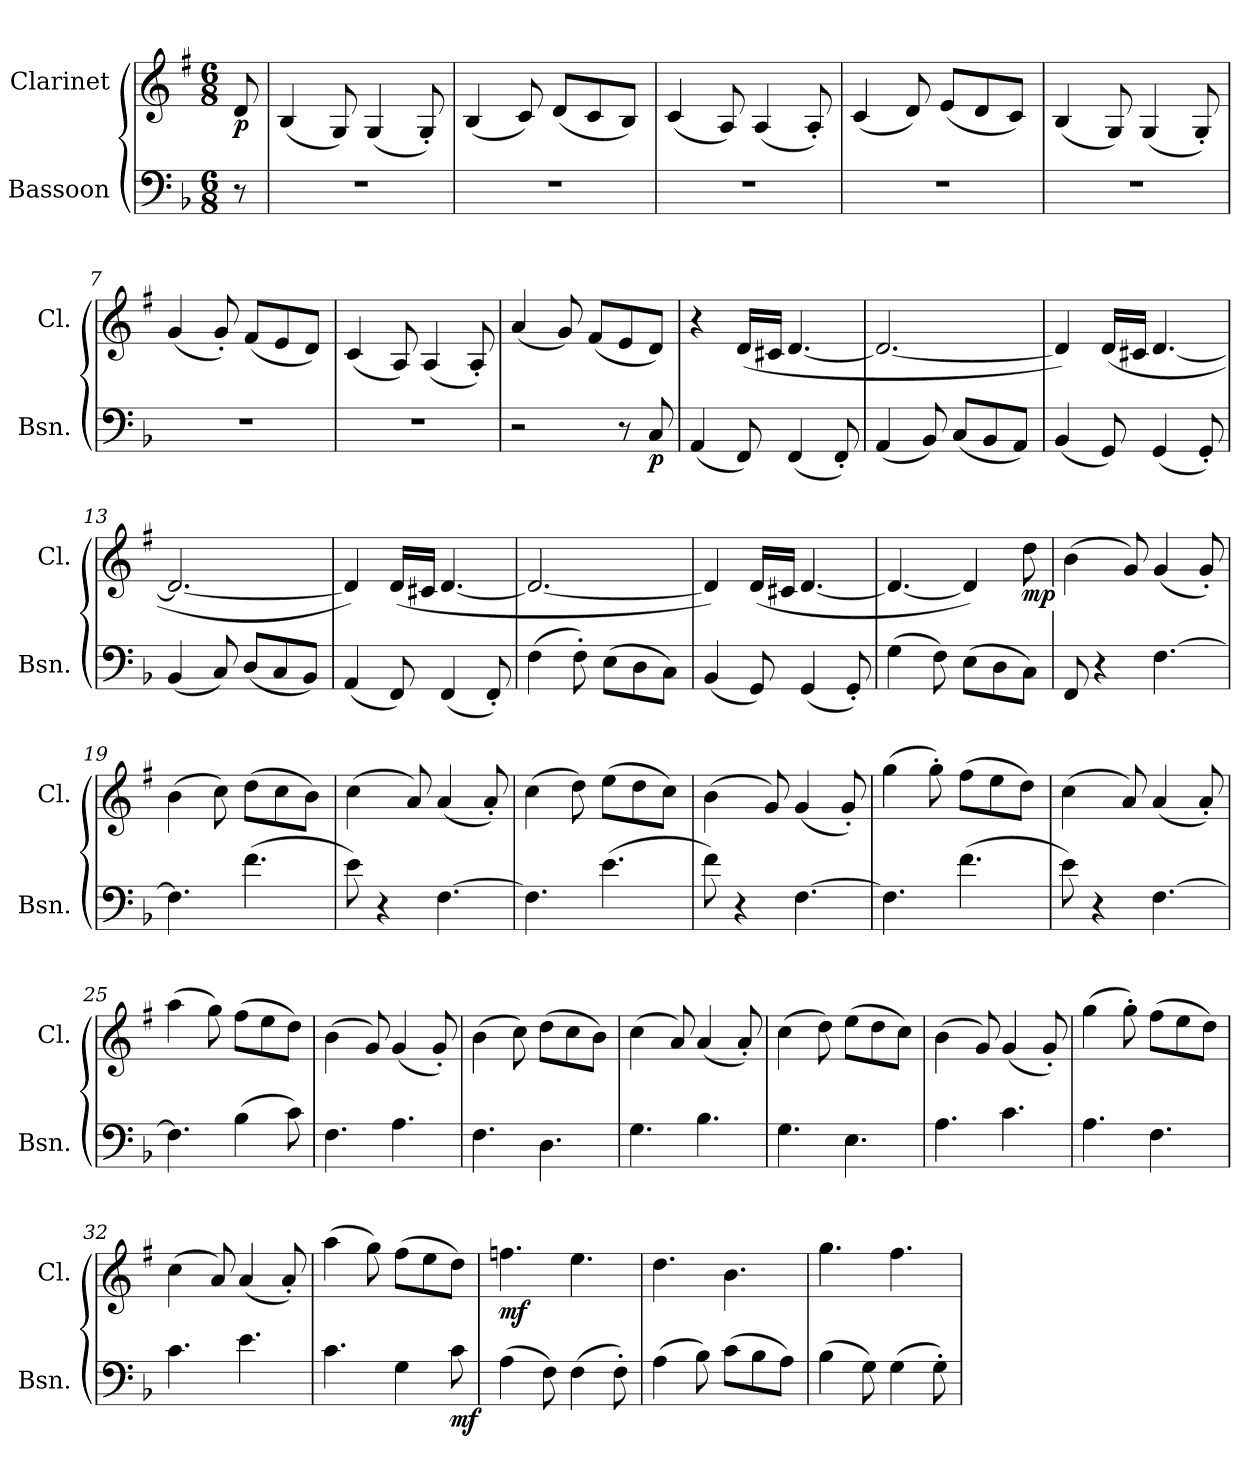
**kern	**dynam	**kern	**dynam
*part2	*part2	*part1	*part1
*staff2	*staff2	*staff1	*staff1
*I"Bassoon	*	*I"Clarinet	*
*I'Bsn.	*	*I'Cl.	*
*clefF4	*	*clefG2	*
*	*	*ITrd1c2	*
*k[b-]	*	*k[b-]	*
*M6/8	*	*M6/8	*
*MM180	*	*MM180	*
=1	=1	=1	=1
!	!	!	!LO:DY:b
8r	.	8c/	p
=2	=2	=2	=2
2.r	.	(<4A/	.
.	.	8F/)	.
.	.	(<4F/	.
.	.	8F'/)	.
=3	=3	=3	=3
2.r	.	(<4A/	.
.	.	8B-/)	.
.	.	(<8c/L	.
.	.	8B-/	.
.	.	8A/J)	.
=4	=4	=4	=4
2.r	.	(<4B-/	.
.	.	8G/)	.
.	.	(<4G/	.
.	.	8G'/)	.
=5	=5	=5	=5
2.r	.	(<4B-/	.
.	.	8c/)	.
.	.	(<8d/L	.
.	.	8c/	.
.	.	8B-/J)	.
=6	=6	=6	=6
2.r	.	(<4A/	.
.	.	8F/)	.
.	.	(<4F/	.
.	.	8F'/)	.
=7	=7	=7	=7
2.r	.	(<4f/	.
.	.	8f'/)	.
.	.	(<8e/L	.
.	.	8d/	.
.	.	8c/J)	.
!!LO:LB:g=z
=8	=8	=8	=8
2.r	.	(<4B-/	.
.	.	8G/)	.
.	.	(<4G/	.
.	.	8G'/)	.
=9	=9	=9	=9
2r	.	(<4g/	.
.	.	8f/)	.
.	.	(<8e/L	.
8r	.	8d/	.
!	!LO:DY:b	!	!
8C/	p	8c/J)	.
=10	=10	=10	=10
(<4AA/	.	4r	.
8FF/)	.	(>16c/LL	.
.	.	16Bn/JJ	.
(<4FF/	.	[4.c/	.
8FF'/)	.	.	.
=11	=11	=11	=11
(<4AA/	.	2.c/_	.
8BB-/)	.	.	.
(<8C/L	.	.	.
8BB-/	.	.	.
8AA/J)	.	.	.
=12	=12	=12	=12
(<4BB-/	.	4c/])	.
8GG/)	.	(>16c/LL	.
.	.	16Bn/JJ	.
(<4GG/	.	[4.c/	.
8GG'/)	.	.	.
=13	=13	=13	=13
(<4BB-/	.	2.c/_	.
8C/)	.	.	.
(<8D/L	.	.	.
8C/	.	.	.
8BB-/J)	.	.	.
=14	=14	=14	=14
(<4AA/	.	4c/])	.
8FF/)	.	(>16c/LL	.
.	.	16Bn/JJ	.
(<4FF/	.	[4.c/	.
8FF'/)	.	.	.
!!LO:LB:g=z
=15	=15	=15	=15
(>4F\	.	2.c/_	.
8F'\)	.	.	.
(>8E\L	.	.	.
8D\	.	.	.
8C\J)	.	.	.
=16	=16	=16	=16
(<4BB-/	.	4c/])	.
8GG/)	.	(>16c/LL	.
.	.	16Bn/JJ	.
(<4GG/	.	[4.c/	.
8GG'/)	.	.	.
=17	=17	=17	=17
(>4G\	.	4.c/_	.
8F\)	.	.	.
(>8E\L	.	4c/])	.
8D\	.	.	.
!	!	!	!LO:DY:b
8C\J)	.	8cc\	mp
=18	=18	=18	=18
8FF/	.	(>4a\	.
4r	.	.	.
.	.	8f/)	.
[4.F\	.	(<4f/	.
.	.	8f'/)	.
=19	=19	=19	=19
4.F\]	.	(>4a\	.
.	.	8b-\)	.
(>4.f\	.	(>8cc\L	.
.	.	8b-\	.
.	.	8a\J)	.
=20	=20	=20	=20
8e\)	.	(>4b-\	.
4r	.	.	.
.	.	8g/)	.
[4.F\	.	(<4g/	.
.	.	8g'/)	.
=21	=21	=21	=21
4.F\]	.	(>4b-\	.
.	.	8cc\)	.
(>4.e\	.	(>8dd\L	.
.	.	8cc\	.
.	.	8b-\J)	.
!!LO:LB:g=z
=22	=22	=22	=22
8f\)	.	(>4a\	.
4r	.	.	.
.	.	8f/)	.
[4.F\	.	(<4f/	.
.	.	8f'/)	.
=23	=23	=23	=23
4.F\]	.	(>4ff\	.
.	.	8ff'\)	.
(>4.f\	.	(>8ee\L	.
.	.	8dd\	.
.	.	8cc\J)	.
=24	=24	=24	=24
8e\)	.	(>4b-\	.
4r	.	.	.
.	.	8g/)	.
[4.F\	.	(<4g/	.
.	.	8g'/)	.
=25	=25	=25	=25
4.F\]	.	(>4gg\	.
.	.	8ff\)	.
(>4B-\	.	(>8ee\L	.
.	.	8dd\	.
8c\)	.	8cc\J)	.
=26	=26	=26	=26
4.F\	.	(>4a\	.
.	.	8f/)	.
4.A\	.	(<4f/	.
.	.	8f'/)	.
=27	=27	=27	=27
4.F\	.	(>4a\	.
.	.	8b-\)	.
4.D\	.	(>8cc\L	.
.	.	8b-\	.
.	.	8a\J)	.
=28	=28	=28	=28
4.G\	.	(>4b-\	.
.	.	8g/)	.
4.B-\	.	(<4g/	.
.	.	8g'/)	.
=29	=29	=29	=29
4.G\	.	(>4b-\	.
.	.	8cc\)	.
4.E\	.	(>8dd\L	.
.	.	8cc\	.
.	.	8b-\J)	.
!!LO:LB:g=z
=30	=30	=30	=30
4.A\	.	(>4a\	.
.	.	8f/)	.
4.c\	.	(<4f/	.
.	.	8f'/)	.
=31	=31	=31	=31
4.A\	.	(>4ff\	.
.	.	8ff'\)	.
4.F\	.	(>8ee\L	.
.	.	8dd\	.
.	.	8cc\J)	.
=32	=32	=32	=32
4.c\	.	(>4b-\	.
.	.	8g/)	.
4.e\	.	(<4g/	.
.	.	8g'/)	.
=33	=33	=33	=33
4.c\	.	(>4gg\	.
.	.	8ff\)	.
4G\	.	(>8ee\L	.
.	.	8dd\	.
!	!LO:DY:b	!	!
8c\	mf	8cc\J)	.
=34	=34	=34	=34
!	!	!	!LO:DY:b
(>4A\	.	4.ee-X\	mf
8F\)	.	.	.
(>4F\	.	4.dd\	.
8F'\)	.	.	.
=35	=35	=35	=35
(>4A\	.	4.cc\	.
8B-\)	.	.	.
(>8c\L	.	4.a\	.
8B-\	.	.	.
8A\J)	.	.	.
=36	=36	=36	=36
(>4B-\	.	4.ff\	.
8G\)	.	.	.
(>4G\	.	4.ee\	.
8G'\)	.	.	.
=	=	=	=
*-	*-	*-	*-
